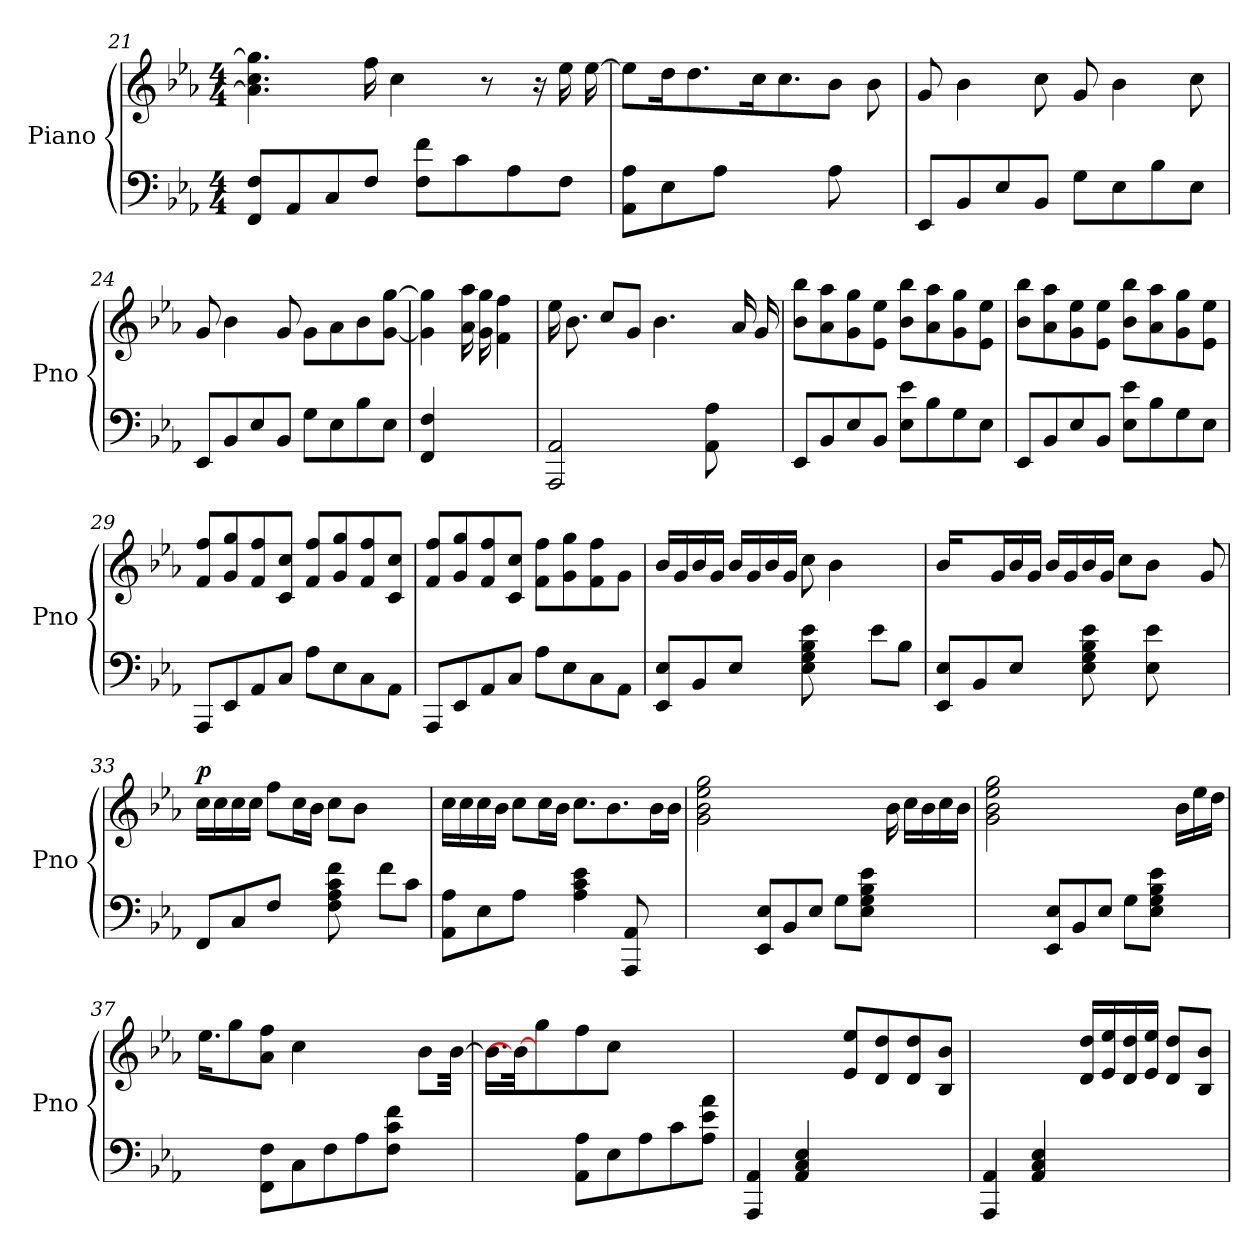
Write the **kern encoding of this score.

**kern	**kern	**dynam
*part1	*part1	*part1
*staff2	*staff1	*staff1/2
*I"Piano	*	*
*I'Pno	*	*
*clefF4	*clefG2	*
*k[b-e-a-]	*k[b-e-a-]	*
*M4/4	*M4/4	*
=21	=21	=21
8FF/ 8F/L	4.a-\] 4.cc\ 4.gg\]	.
8AA-/	.	.
8C/	.	.
8F/J	16ff\	.
.	4cc\	.
8F\ 8f\L	.	.
8c\	.	.
.	8r	.
8A-\	.	.
.	16r	.
8F\J	16ee-\	.
.	[>16ee-\	.
=22	=22	=22
8AA-\ 8A-\L	8ee-\L]	.
8E-\	16dd\K	.
.	8.dd\	.
8A-\J	.	.
4ryy	16cc\K	.
.	8.cc\	.
8A-\	8b-\J	.
8ryy	8b-\	.
!!LO:LB:g=z
=23	=23	=23
8EE-/L	8g/	.
8BB-/	4b-\	.
8E-/	.	.
8BB-/J	8cc\	.
8G\L	8g/	.
8E-\	4b-\	.
8B-\	.	.
8E-\J	8cc\	.
=24	=24	=24
8EE-/L	8g/	.
8BB-/	4b-\	.
8E-/	.	.
8BB-/J	8g/	.
8G\L	8g\L	.
8E-\	8a-\	.
8B-\	8b-\	.
8E-\J	[<8g\ [>8gg\J	.
=25	=25	=25
4FF/ 4F/	4g\] 4gg\]	.
4.ryy	16a-\ 16aa-\	.
.	16g\ 16gg\	.
.	4f\ 4ff\	.
=26	=26	=26
2AAA-/ 2AA-/	16ee-\	.
.	8.b-\	.
.	8cc/L	.
.	8g/J	.
4.ryy	4.b-\	.
8AA-\ 8A-\	8ryy	.
8ryy	16a-/	.
.	16g/	.
!!LO:LB:g=z
=27	=27	=27
8EE-/L	8b-\ 8bb-\L	.
8BB-/	8a-\ 8aa-\	.
8E-/	8g\ 8gg\	.
8BB-/J	8e-\ 8ee-\J	.
8E-\ 8e-\L	8b-\ 8bb-\L	.
8B-\	8a-\ 8aa-\	.
8G\	8g\ 8gg\	.
8E-\J	8e-\ 8ee-\J	.
=28	=28	=28
8EE-/L	8b-\ 8bb-\L	.
8BB-/	8a-\ 8aa-\	.
8E-/	8g\ 8ee-\	.
8BB-/J	8e-\ 8ee-\J	.
8E-\ 8e-\L	8b-\ 8bb-\L	.
8B-\	8a-\ 8aa-\	.
8G\	8g\ 8gg\	.
8E-\J	8e-\ 8ee-\J	.
=29	=29	=29
8AAA-/L	8f/ 8ff/L	.
8EE-/	8g/ 8gg/	.
8AA-/	8f/ 8ff/	.
8C/J	8c/ 8cc/J	.
8A-\L	8f/ 8ff/L	.
8E-\	8g/ 8gg/	.
8C\	8f/ 8ff/	.
8AA-\J	8c/ 8cc/J	.
=30	=30	=30
8AAA-/L	8f/ 8ff/L	.
8EE-/	8g/ 8gg/	.
8AA-/	8f/ 8ff/	.
8C/J	8c/ 8cc/J	.
8A-\L	8f\ 8ff\L	.
8E-\	8g\ 8gg\	.
8C\	8f\ 8ff\	.
8AA-\J	8g\J	.
!!LO:LB:g=z
=31	=31	=31
8EE-/ 8E-/L	16b-/LL	.
.	16g/	.
8BB-/	16b-/	.
.	16g/JJ	.
8E-/J	16b-/LL	.
.	16g/	.
8ryy	16b-/	.
.	16g/JJ	.
8E-\ 8G\ 8B-\ 8e-\	8cc\	.
4ryy	4b-\	.
8e-\L	8ryy	.
8B-\J	8ryy	.
=32	=32	=32
8EE-/ 8E-/L	16b-/LL	.
.	8ryy	.
8BB-/	.	.
.	16g/	.
8E-/J	16b-/	.
.	16g/JJ	.
8ryy	16b-/LL	.
.	16g/	.
8E-\ 8G\ 8B-\ 8e-\	16b-/	.
.	16g/JJ	.
8ryy	8cc\L	.
8E-\ 8e-\	8b-\J	.
8ryy	8ryy	.
8ryy	8g/	.
=33	=33	=33
!	!	!LO:DY:a
8FF/L	16cc\LL	p
.	16cc\	.
8C/	16cc\	.
.	16cc\JJ	.
8F/J	8ff\L	.
8ryy	16cc\L	.
.	16b-\JJ	.
8F\ 8A-\ 8c\ 8f\	8cc\L	.
8ryy	8b-\J	.
8f\L	4ryy	.
8c\J	.	.
!!LO:LB:g=z
=34	=34	=34
8AA-\ 8A-\L	16cc\LL	.
.	16cc\	.
8E-\	16cc\	.
.	16b-\JJ	.
8A-\J	8cc\L	.
8ryy	16cc\L	.
.	16b-\JJ	.
4A-\ 4c\ 4e-\	8.cc\L	.
.	8.b-\	.
8AAA-/ 8AA-/	.	.
8ryy	16b-\L	.
.	16b-\JJ	.
=35	=35	=35
2ryy	2g\ 2b-\ 2ee-\ 2gg\	.
8EE-/ 8E-/L	2ryy	.
8BB-/	.	.
8E-/J	.	.
8G\L	.	.
8E-\ 8G\ 8B-\ 8e-\J	8ryy	.
4ryy	16b-\	.
.	16cc\LL	.
.	16b-\	.
.	16cc\	.
16ryy	16b-\JJ	.
=36	=36	=36
2ryy	2g\ 2b-\ 2ee-\ 2gg\	.
8EE-/ 8E-/L	2ryy	.
8BB-/	.	.
8E-/J	.	.
8G\L	.	.
8E-\ 8G\ 8B-\ 8e-\J	8ryy	.
8.ryy	16b-\LL	.
.	16ee-\	.
.	16dd\JJ	.
!!LO:PB:g=z
=37	=37	=37
8..ryy	16.ee-\KL	.
.	8gg\	.
8FF\ 8F\L	8a-\ 8ff\J	.
8C\	4cc\	.
8F\	.	.
8A-\	4ryy	.
8F\ 8c\ 8f\J	.	.
8ryy	8b-\L	.
32ryy	[>32b-\Jk	.
=38	=38	=38
8..ryy	16.b-\KL]	.
.	32b-\Jk_	.
.	8gg\	.
32ryy	.	.
8AA-\ 8A-\L	8ff\	.
8E-\	8cc\J	.
8A-\	4.ryy	.
8c\	.	.
8A-\ 8e-\ 8a-\J	.	.
=39	=39	=39
4AAA-/ 4AA-/	2ryy	.
4AA-/ 4C/ 4E-/	.	.
2ryy	8e-/ 8ee-/L	.
.	8d/ 8dd/	.
.	8d/ 8dd/	.
.	8B-/ 8b-/J	.
=40	=40	=40
4AAA-/ 4AA-/	2ryy	.
4AA-/ 4C/ 4E-/	.	.
2ryy	16d/ 16dd/LL	.
.	16e-/ 16ee-/	.
.	16d/ 16dd/	.
.	16e-/ 16ee-/JJ	.
.	8d/ 8dd/L	.
.	8B-/ 8b-/J	.
=	=	=
*-	*-	*-
